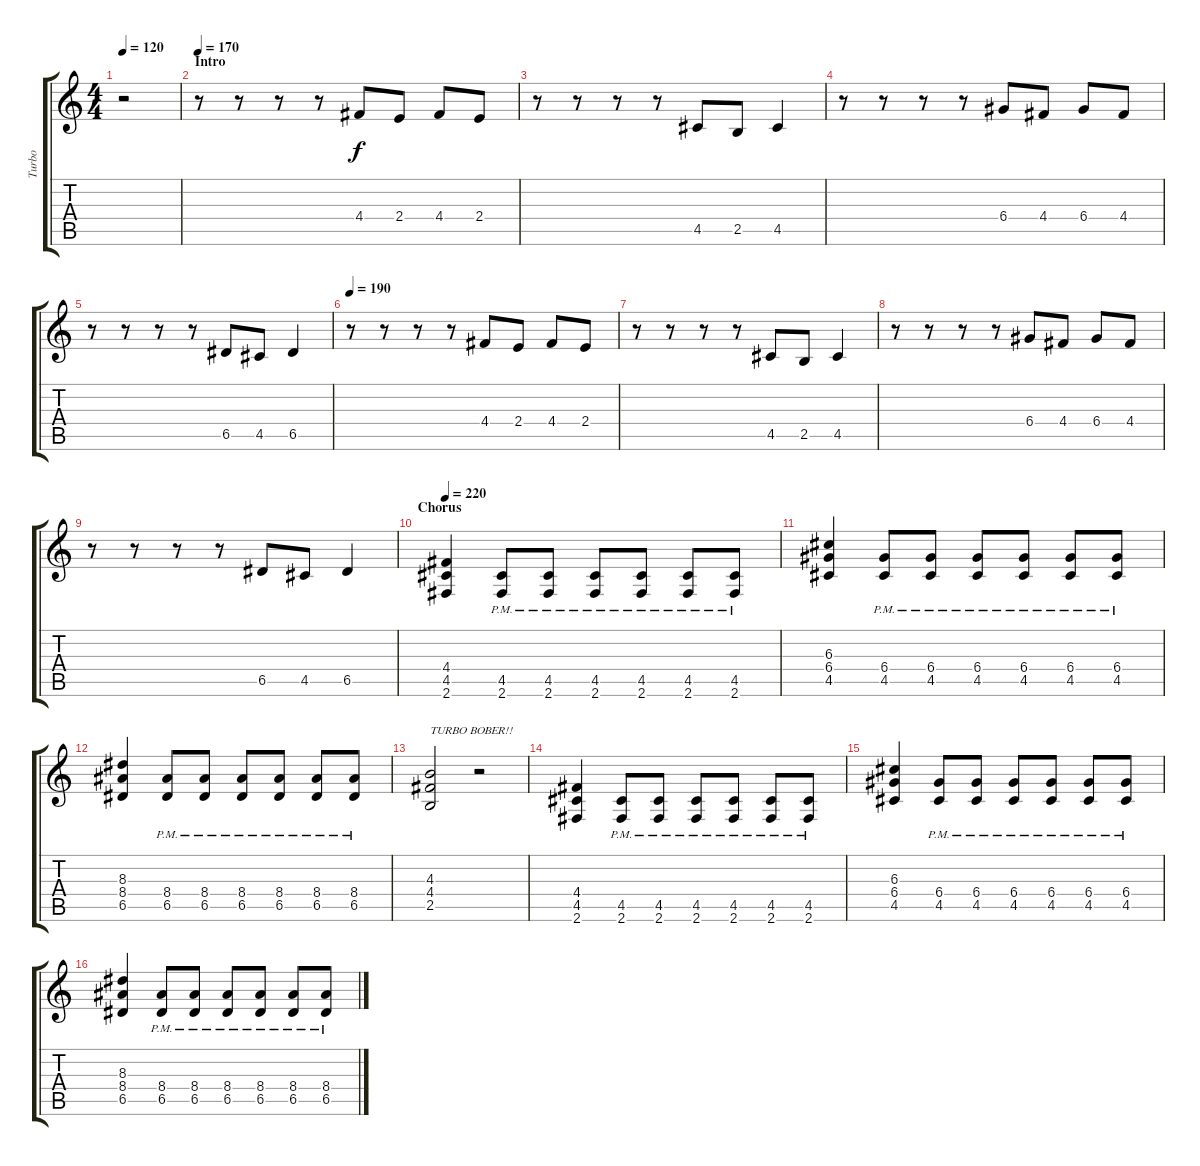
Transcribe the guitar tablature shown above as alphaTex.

\track ("Turbo" "Turbo") {instrument overdrivenguitar}
\staff {score tabs}
\tuning (E4 B3 G3 D3 A2 E2) {hide}
\ts (4 4)
\tempo 120
\clef g2
\ks c
r.2{dy f instrument overdrivenguitar} |
\section ("" "Intro")
\tempo 170
r.8 r.8 r.8 r.8 4.4.8 2.4.8 4.4.8 2.4.8 |
r.8 r.8 r.8 r.8 4.5.8 2.5.8 4.5.4 |
r.8 r.8 r.8 r.8 6.4.8 4.4.8 6.4.8 4.4.8 |
r.8 r.8 r.8 r.8 6.5.8 4.5.8 6.5.4 |
\tempo 190
r.8 r.8 r.8 r.8 4.4.8 2.4.8 4.4.8 2.4.8 |
r.8 r.8 r.8 r.8 4.5.8 2.5.8 4.5.4 |
r.8 r.8 r.8 r.8 6.4.8 4.4.8 6.4.8 4.4.8 |
r.8 r.8 r.8 r.8 6.5.8 4.5.8 6.5.4 |
\section ("" "Chorus")
\tempo 220
(4.4 4.5 2.6).4 (4.5{pm} 2.6{pm}).8 (4.5{pm} 2.6{pm}).8 (4.5{pm} 2.6{pm}).8 (4.5{pm} 2.6{pm}).8 (4.5{pm} 2.6{pm}).8 (4.5{pm} 2.6{pm}).8 |
(6.3 6.4 4.5).4 (6.4{pm} 4.5{pm}).8 (6.4{pm} 4.5{pm}).8 (6.4{pm} 4.5{pm}).8 (6.4{pm} 4.5{pm}).8 (6.4{pm} 4.5{pm}).8 (6.4{pm} 4.5{pm}).8 |
(8.3 8.4 6.5).4 (8.4{pm} 6.5{pm}).8 (8.4{pm} 6.5{pm}).8 (8.4{pm} 6.5{pm}).8 (8.4{pm} 6.5{pm}).8 (8.4{pm} 6.5{pm}).8 (8.4{pm} 6.5{pm}).8 |
(4.3 4.4 2.5).2{txt "TURBO BOBER!!"} r.2 |
(4.4 4.5 2.6).4 (4.5{pm} 2.6{pm}).8 (4.5{pm} 2.6{pm}).8 (4.5{pm} 2.6{pm}).8 (4.5{pm} 2.6{pm}).8 (4.5{pm} 2.6{pm}).8 (4.5{pm} 2.6{pm}).8 |
(6.3 6.4 4.5).4 (6.4{pm} 4.5{pm}).8 (6.4{pm} 4.5{pm}).8 (6.4{pm} 4.5{pm}).8 (6.4{pm} 4.5{pm}).8 (6.4{pm} 4.5{pm}).8 (6.4{pm} 4.5{pm}).8 |
(8.3 8.4 6.5).4 (8.4{pm} 6.5{pm}).8 (8.4{pm} 6.5{pm}).8 (8.4{pm} 6.5{pm}).8 (8.4{pm} 6.5{pm}).8 (8.4{pm} 6.5{pm}).8 (8.4{pm} 6.5{pm}).8
